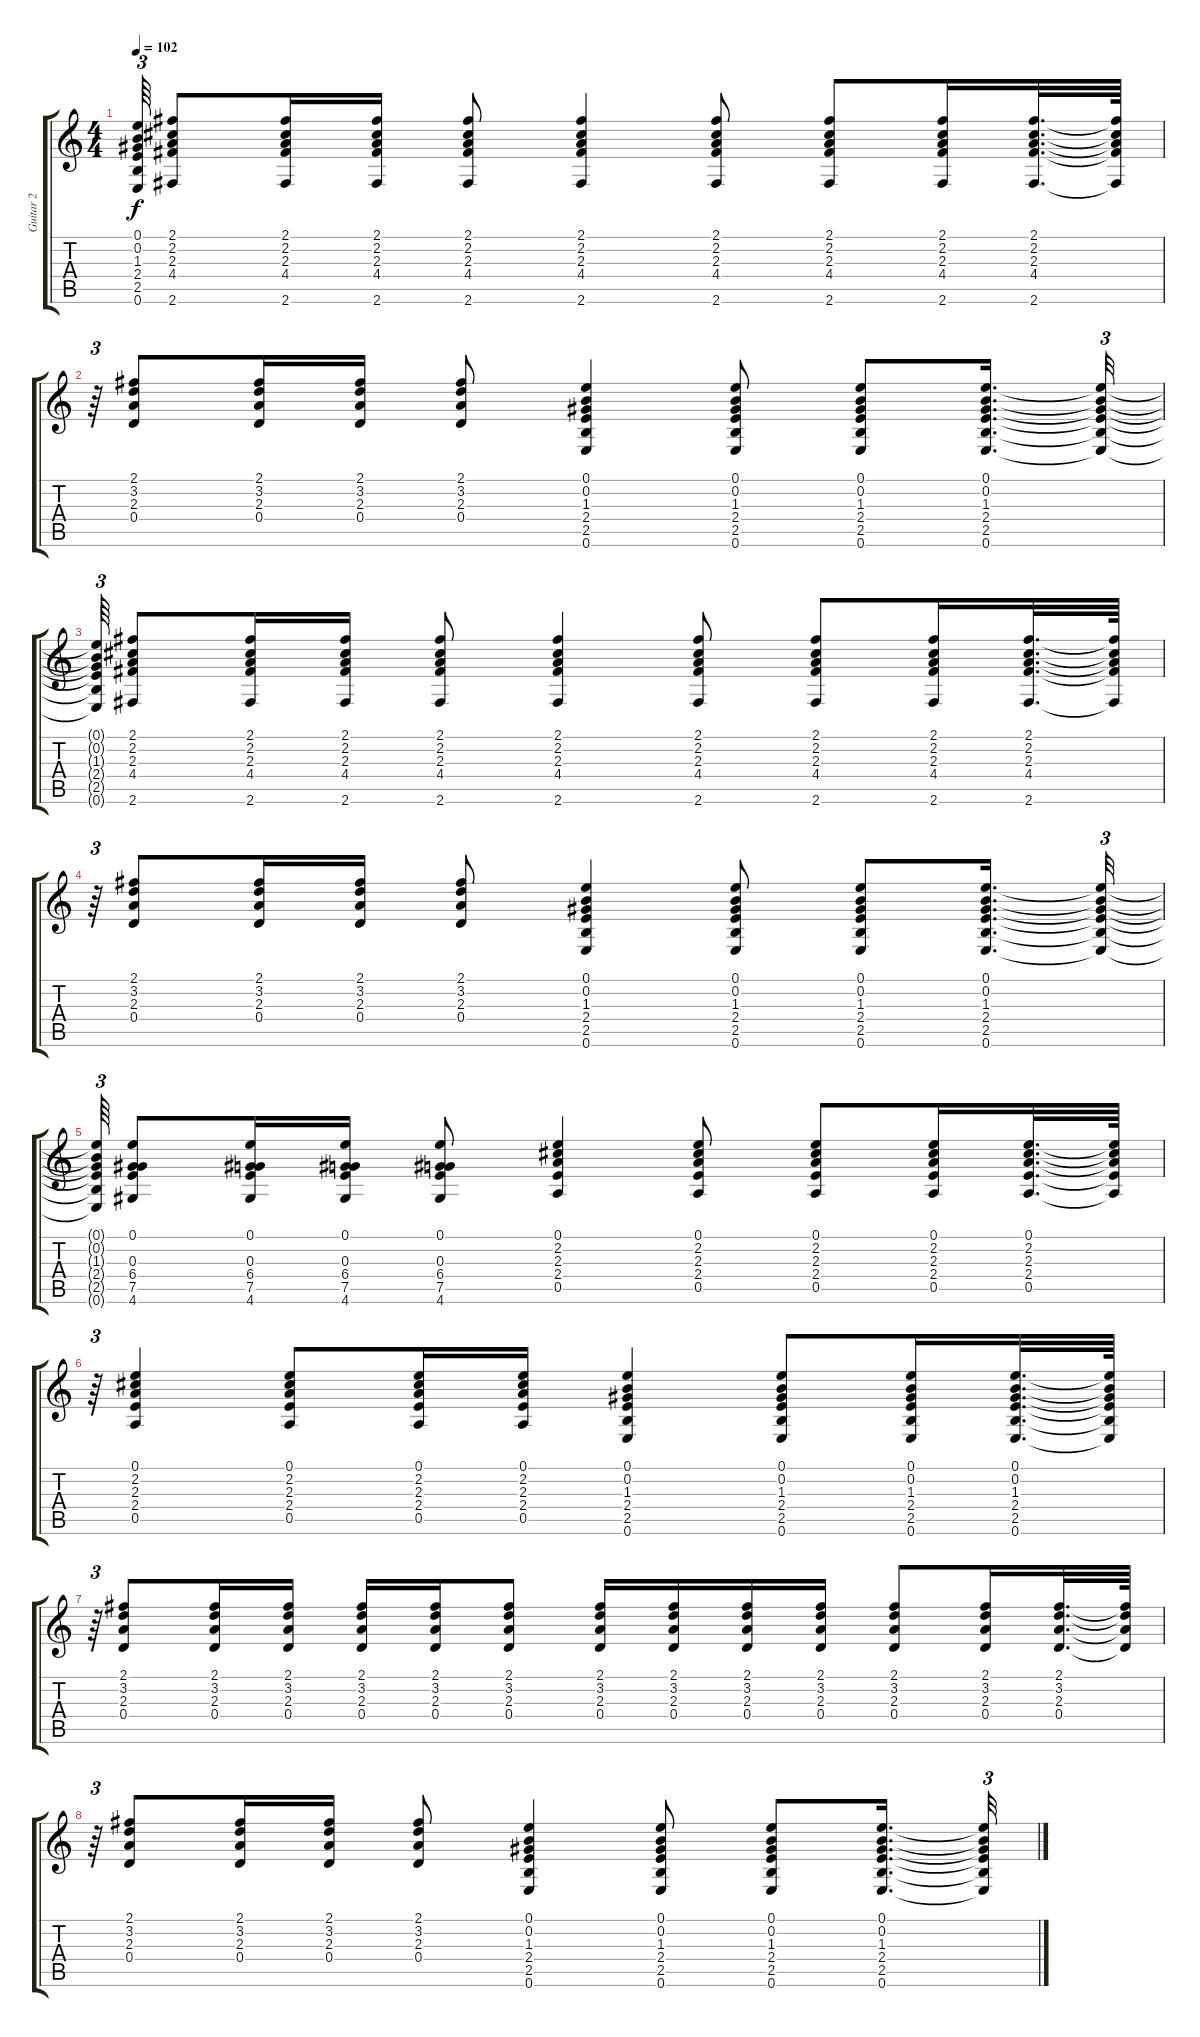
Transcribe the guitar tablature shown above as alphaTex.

\track ("Guitar 2" "Guitar 2") {instrument electricguitarjazz}
\staff {score tabs}
\tuning (E4 B3 G3 D3 A2 E2) {hide}
\ts (4 4)
\tempo 102
\clef g2
\ks c
(0.1{t} 0.2{t} 1.3{t} 2.4{t} 2.5{t} 0.6{t}).64{tu (3 2) dy f} (2.1 2.2 2.3 4.4 2.6).8 (2.1 2.2 2.3 4.4 2.6).16 (2.1 2.2 2.3 4.4 2.6).16 (2.1 2.2 2.3 4.4 2.6).8 (2.1 2.2 2.3 4.4 2.6).4 (2.1 2.2 2.3 4.4 2.6).8 (2.1 2.2 2.3 4.4 2.6).8 (2.1 2.2 2.3 4.4 2.6).16 (2.1 2.2 2.3 4.4 2.6).32{d} (2.1{t} 2.2{t} 2.3{t} 4.4{t} 2.6{t}).64 |
r.64{tu (3 2)} (2.1 3.2 2.3 0.4).8 (2.1 3.2 2.3 0.4).16 (2.1 3.2 2.3 0.4).16 (2.1 3.2 2.3 0.4).8 (0.1 0.2 1.3 2.4 2.5 0.6).4 (0.1 0.2 1.3 2.4 2.5 0.6).8 (0.1 0.2 1.3 2.4 2.5 0.6).8 (0.1 0.2 1.3 2.4 2.5 0.6).16{d} (0.1{t} 0.2{t} 1.3{t} 2.4{t} 2.5{t} 0.6{t}).32{tu (3 2)} |
(0.1{t} 0.2{t} 1.3{t} 2.4{t} 2.5{t} 0.6{t}).64{tu (3 2)} (2.1 2.2 2.3 4.4 2.6).8 (2.1 2.2 2.3 4.4 2.6).16 (2.1 2.2 2.3 4.4 2.6).16 (2.1 2.2 2.3 4.4 2.6).8 (2.1 2.2 2.3 4.4 2.6).4 (2.1 2.2 2.3 4.4 2.6).8 (2.1 2.2 2.3 4.4 2.6).8 (2.1 2.2 2.3 4.4 2.6).16 (2.1 2.2 2.3 4.4 2.6).32{d} (2.1{t} 2.2{t} 2.3{t} 4.4{t} 2.6{t}).64 |
r.64{tu (3 2)} (2.1 3.2 2.3 0.4).8 (2.1 3.2 2.3 0.4).16 (2.1 3.2 2.3 0.4).16 (2.1 3.2 2.3 0.4).8 (0.1 0.2 1.3 2.4 2.5 0.6).4 (0.1 0.2 1.3 2.4 2.5 0.6).8 (0.1 0.2 1.3 2.4 2.5 0.6).8 (0.1 0.2 1.3 2.4 2.5 0.6).16{d} (0.1{t} 0.2{t} 1.3{t} 2.4{t} 2.5{t} 0.6{t}).32{tu (3 2)} |
(0.1{t} 0.2{t} 1.3{t} 2.4{t} 2.5{t} 0.6{t}).64{tu (3 2)} (0.1 0.3 6.4 7.5 4.6).8 (0.1 0.3 6.4 7.5 4.6).16 (0.1 0.3 6.4 7.5 4.6).16 (0.1 0.3 6.4 7.5 4.6).8 (0.1 2.2 2.3 2.4 0.5).4 (0.1 2.2 2.3 2.4 0.5).8 (0.1 2.2 2.3 2.4 0.5).8 (0.1 2.2 2.3 2.4 0.5).16 (0.1 2.2 2.3 2.4 0.5).32{d} (0.1{t} 2.2{t} 2.3{t} 2.4{t} 0.5{t}).64 |
r.64{tu (3 2)} (0.1 2.2 2.3 2.4 0.5).4 (0.1 2.2 2.3 2.4 0.5).8 (0.1 2.2 2.3 2.4 0.5).16 (0.1 2.2 2.3 2.4 0.5).16 (0.1 0.2 1.3 2.4 2.5 0.6).4 (0.1 0.2 1.3 2.4 2.5 0.6).8 (0.1 0.2 1.3 2.4 2.5 0.6).16 (0.1 0.2 1.3 2.4 2.5 0.6).32{d} (0.1{t} 0.2{t} 1.3{t} 2.4{t} 2.5{t} 0.6{t}).64 |
r.64{tu (3 2)} (2.1 3.2 2.3 0.4).8 (2.1 3.2 2.3 0.4).16 (2.1 3.2 2.3 0.4).16 (2.1 3.2 2.3 0.4).16 (2.1 3.2 2.3 0.4).16 (2.1 3.2 2.3 0.4).8 (2.1 3.2 2.3 0.4).16 (2.1 3.2 2.3 0.4).16 (2.1 3.2 2.3 0.4).16 (2.1 3.2 2.3 0.4).16 (2.1 3.2 2.3 0.4).8 (2.1 3.2 2.3 0.4).16 (2.1 3.2 2.3 0.4).32{d} (2.1{t} 3.2{t} 2.3{t} 0.4{t}).64 |
r.64{tu (3 2)} (2.1 3.2 2.3 0.4).8 (2.1 3.2 2.3 0.4).16 (2.1 3.2 2.3 0.4).16 (2.1 3.2 2.3 0.4).8 (0.1 0.2 1.3 2.4 2.5 0.6).4 (0.1 0.2 1.3 2.4 2.5 0.6).8 (0.1 0.2 1.3 2.4 2.5 0.6).8 (0.1 0.2 1.3 2.4 2.5 0.6).16{d} (0.1{t} 0.2{t} 1.3{t} 2.4{t} 2.5{t} 0.6{t}).32{tu (3 2)}
